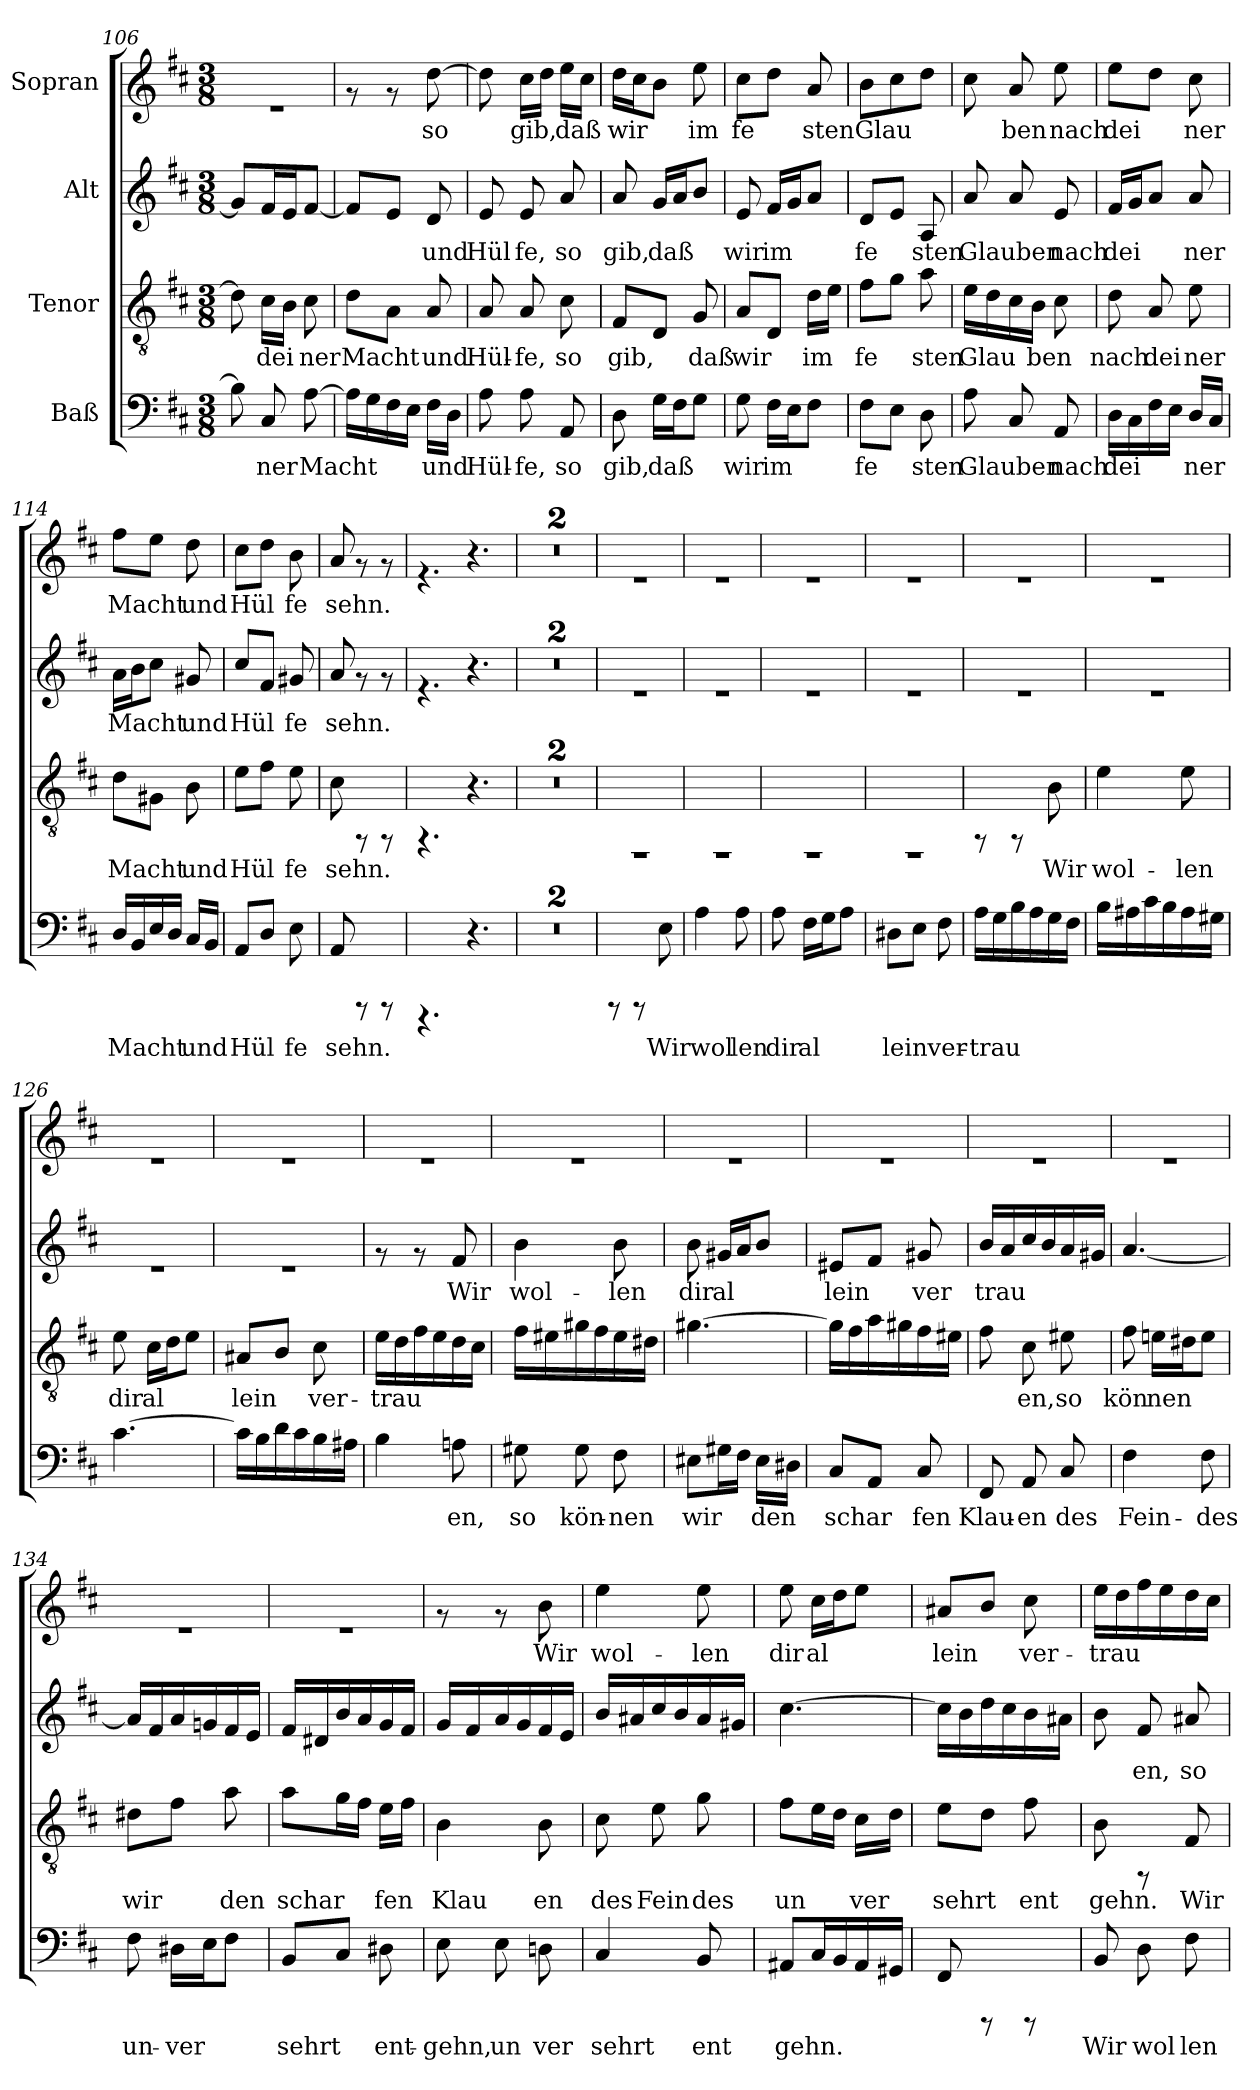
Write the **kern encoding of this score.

**kern	**text	**kern	**text	**kern	**text	**kern	**text
*part4	*part4	*part3	*part3	*part2	*part2	*part1	*part1
*staff4	*staff4	*staff3	*staff3	*staff2	*staff2	*staff1	*staff1
*I"Baß	*	*I"Tenor	*	*I"Alt	*	*I"Sopran	*
*clefF4	*	*clefGv2	*	*clefG2	*	*clefG2	*
*k[f#c#]	*	*k[f#c#]	*	*k[f#c#]	*	*k[f#c#]	*
*D:	*	*D:	*	*D:	*	*D:	*
*M3/8	*	*M3/8	*	*M3/8	*	*M3/8	*
=106	=106	=106	=106	=106	=106	=106	=106
!	!LO:LY:b:cj	!	!LO:LY:b:cj	!	!LO:LY:b:cj	!	!
8B\]	--	8d\]	.	8g/L]	.	4.re	.
!	!LO:LY:b:cj	!	!LO:LY:b:cj	!	!LO:LY:b:cj	!	!
8C#/	-ner	16c#\L	dei-	16f#/	.	.	.
!	!	!	!LO:LY:b:cj	!	!LO:LY:b:cj	!	!
.	.	16B\J	--	16e/	.	.	.
!	!LO:LY:b:cj	!	!LO:LY:b:cj	!	!LO:LY:b:cj	!	!
[>8A\	Macht	8c#\	-ner	[<8f#/J	.	.	.
=107	=107	=107	=107	=107	=107	=107	=107
!	!LO:LY:b:cj	!	!LO:LY:b:cj	!	!LO:LY:b:cj	!	!
16A\L]	.	8d\L	Macht	8f#/L]	.	8rf	.
!	!LO:LY:b:cj	!	!	!	!	!	!
16G\	.	.	.	.	.	.	.
!	!LO:LY:b:cj	!	!LO:LY:b:cj	!	!LO:LY:b:cj	!	!
16F#\	.	8A\J	.	8e/J	.	8rf	.
!	!LO:LY:b:cj	!	!	!	!	!	!
16E\J	.	.	.	.	.	.	.
!	!LO:LY:b:cj	!	!LO:LY:b:cj	!	!LO:LY:b:cj	!	!LO:LY:b:cj
16F#\L	und	8A/	und	8d/	und	[>8dd\	so
!	!LO:LY:b:cj	!	!	!	!	!	!
16D\J	.	.	.	.	.	.	.
=108	=108	=108	=108	=108	=108	=108	=108
!	!LO:LY:b:cj	!	!LO:LY:b:cj	!	!LO:LY:b:cj	!	!LO:LY:b:cj
8A\	Hül-	8A/	Hül-	8e/	Hül	8dd\]	.
!	!LO:LY:b:cj	!	!LO:LY:b:cj	!	!LO:LY:b:cj	!	!LO:LY:b:cj
8A\	-fe,	8A/	-fe,	8e/	fe,	16cc#\L	gib,
!	!	!	!	!	!	!	!LO:LY:b:cj
.	.	.	.	.	.	16dd\J	.
!	!LO:LY:b:cj	!	!LO:LY:b:cj	!	!LO:LY:b:cj	!	!LO:LY:b:cj
8AA/	so	8c#\	so	8a/	so	16ee\L	daß
!	!	!	!	!	!	!	!LO:LY:b:cj
.	.	.	.	.	.	16cc#\J	.
=109	=109	=109	=109	=109	=109	=109	=109
!	!LO:LY:b:cj	!	!LO:LY:b:cj	!	!LO:LY:b:cj	!	!LO:LY:b:cj
8D\	gib,	8F#/L	gib,	8a/	gib,	16dd\L	wir
!	!	!	!	!	!	!	!LO:LY:b:cj
.	.	.	.	.	.	16cc#\	.
!	!LO:LY:b:cj	!	!LO:LY:b:cj	!	!LO:LY:b:cj	!	!LO:LY:b:cj
16G\L	daß	8D/J	.	16g/L	daß	8b\J	.
!	!LO:LY:b:cj	!	!	!	!LO:LY:b:cj	!	!
16F#\	.	.	.	16a/	.	.	.
!	!LO:LY:b:cj	!	!LO:LY:b:cj	!	!LO:LY:b:cj	!	!LO:LY:b:cj
8G\J	.	8G/	daß	8b/J	.	8ee\	im
=110	=110	=110	=110	=110	=110	=110	=110
!	!LO:LY:b:cj	!	!LO:LY:b:cj	!	!LO:LY:b:cj	!	!LO:LY:b:cj
8G\	wir	8A/L	wir	8e/	wir	8cc#\L	fe
!	!LO:LY:b:cj	!	!LO:LY:b:cj	!	!LO:LY:b:cj	!	!LO:LY:b:cj
16F#\L	im	8D/J	.	16f#/L	im	8dd\J	.
!	!LO:LY:b:cj	!	!	!	!LO:LY:b:cj	!	!
16E\	.	.	.	16g/	.	.	.
!	!LO:LY:b:cj	!	!LO:LY:b:cj	!	!LO:LY:b:cj	!	!LO:LY:b:cj
8F#\J	.	16d\L	im	8a/J	.	8a/	sten
!	!	!	!LO:LY:b:cj	!	!	!	!
.	.	16e\J	.	.	.	.	.
=111	=111	=111	=111	=111	=111	=111	=111
!	!LO:LY:b:cj	!	!LO:LY:b:cj	!	!LO:LY:b:cj	!	!LO:LY:b:cj
8F#\L	fe-	8f#\L	fe-	8d/L	fe	8b\L	Glau
!	!LO:LY:b:cj	!	!LO:LY:b:cj	!	!LO:LY:b:cj	!	!LO:LY:b:cj
8E\J	--	8g\J	--	8e/J	.	8cc#\	.
!	!LO:LY:b:cj	!	!LO:LY:b:cj	!	!LO:LY:b:cj	!	!LO:LY:b:cj
8D\	-sten	8a\	-sten	8A/	sten	8dd\J	.
!!LO:PB:g=z
=112	=112	=112	=112	=112	=112	=112	=112
!	!LO:LY:b:cj	!	!LO:LY:b:cj	!	!LO:LY:b:cj	!	!LO:LY:b:cj
8A\	Glauben	16e\L	Glau	8a/	Glauben	8cc#\	.
!	!	!	!LO:LY:b:cj	!	!	!	!
.	.	16d\	.	.	.	.	.
!	!LO:LY:b:cj	!	!LO:LY:b:cj	!	!LO:LY:b:cj	!	!LO:LY:b:cj
8C#/	.	16c#\	.	8a/	.	8a/	ben
!	!	!	!LO:LY:b:cj	!	!	!	!
.	.	16B\J	ben	.	.	.	.
!	!LO:LY:b:cj	!	!LO:LY:b:cj	!	!LO:LY:b:cj	!	!LO:LY:b:cj
8AA/	nach	8c#\	.	8e/	nach	8ee\	nach
=113	=113	=113	=113	=113	=113	=113	=113
!	!LO:LY:b:cj	!	!LO:LY:b:cj	!	!LO:LY:b:cj	!	!LO:LY:b:cj
16D\L	dei	8d\	nach	16f#/L	dei	8ee\L	dei-
!	!LO:LY:b:cj	!	!	!	!LO:LY:b:cj	!	!
16C#\	.	.	.	16g/	.	.	.
!	!LO:LY:b:cj	!	!LO:LY:b:cj	!	!LO:LY:b:cj	!	!LO:LY:b:cj
16F#\	.	8A/	dei	8a/J	.	8dd\J	--
!	!LO:LY:b:cj	!	!	!	!	!	!
16E\J	.	.	.	.	.	.	.
!	!LO:LY:b:cj	!	!LO:LY:b:cj	!	!LO:LY:b:cj	!	!LO:LY:b:cj
16D/L	ner	8e\	ner	8a/	ner	8cc#\	-ner
!	!LO:LY:b:cj	!	!	!	!	!	!
16C#/J	.	.	.	.	.	.	.
=114	=114	=114	=114	=114	=114	=114	=114
!	!LO:LY:b:cj	!	!LO:LY:b:cj	!	!LO:LY:b:cj	!	!LO:LY:b:cj
16D/L	Macht	8d\L	Macht	16a\L	Macht	8ff#\L	Macht
!	!LO:LY:b:cj	!	!	!	!LO:LY:b:cj	!	!
16BB/	.	.	.	16b\	.	.	.
!	!LO:LY:b:cj	!	!LO:LY:b:cj	!	!LO:LY:b:cj	!	!LO:LY:b:cj
16E/	.	8G#X\J	.	8cc#\J	.	8ee\J	.
!	!LO:LY:b:cj	!	!	!	!	!	!
16D/J	.	.	.	.	.	.	.
!	!LO:LY:b:cj	!	!LO:LY:b:cj	!	!LO:LY:b:cj	!	!LO:LY:b:cj
16C#/L	und	8B\	und	8g#X/	und	8dd\	und
!	!LO:LY:b:cj	!	!	!	!	!	!
16BB/J	.	.	.	.	.	.	.
=115	=115	=115	=115	=115	=115	=115	=115
!	!LO:LY:b:cj	!	!LO:LY:b:cj	!	!LO:LY:b:cj	!	!LO:LY:b:cj
8AA/L	Hül	8e\L	Hül	8cc#/L	Hül	8cc#\L	Hül-
!	!LO:LY:b:cj	!	!LO:LY:b:cj	!	!LO:LY:b:cj	!	!LO:LY:b:cj
8D/J	.	8f#\J	.	8f#/J	.	8dd\J	--
!	!LO:LY:b:cj	!	!LO:LY:b:cj	!	!LO:LY:b:cj	!	!LO:LY:b:cj
8E\	fe	8e\	fe	8g#X/	fe	8b\	-fe
=116	=116	=116	=116	=116	=116	=116	=116
!	!LO:LY:b:cj	!	!LO:LY:b:cj	!	!LO:LY:b:cj	!	!LO:LY:b:cj
8AA/	sehn.	8c#\	sehn.	8a/	sehn.	8a/	sehn.
8rCCC	.	8rFF	.	8rf	.	8rf	.
8rCCC	.	8rFF	.	8rf	.	8rf	.
=117	=117	=117	=117	=117	=117	=117	=117
4.rCCC	.	4.rFF	.	4.rf	.	4.rf	.
4.r	.	4.r	.	4.r	.	4.r	.
=118	=118	=118	=118	=118	=118	=118	=118
4.r	.	4.r	.	4.r	.	4.r	.
=119	=119	=119	=119	=119	=119	=119	=119
4.r	.	4.r	.	4.r	.	4.r	.
=120	=120	=120	=120	=120	=120	=120	=120
8rCCC	.	4.rEE	.	4.re	.	4.re	.
8rCCC	.	.	.	.	.	.	.
!	!LO:LY:b:cj	!	!	!	!	!	!
8E\	Wir	.	.	.	.	.	.
=121	=121	=121	=121	=121	=121	=121	=121
!	!LO:LY:b:cj	!	!	!	!	!	!
4A\	wol	4.rEE	.	4.re	.	4.re	.
!	!LO:LY:b:cj	!	!	!	!	!	!
8A\	len	.	.	.	.	.	.
=122	=122	=122	=122	=122	=122	=122	=122
!	!LO:LY:b:cj	!	!	!	!	!	!
8A\	dir	4.rEE	.	4.re	.	4.re	.
!	!LO:LY:b:cj	!	!	!	!	!	!
16F#\L	al	.	.	.	.	.	.
!	!LO:LY:b:cj	!	!	!	!	!	!
16G\	.	.	.	.	.	.	.
!	!LO:LY:b:cj	!	!	!	!	!	!
8A\J	.	.	.	.	.	.	.
!!LO:LB:g=z
=123	=123	=123	=123	=123	=123	=123	=123
!	!LO:LY:b:cj	!	!	!	!	!	!
8D#X\L	lein	4.rEE	.	4.re	.	4.re	.
!	!LO:LY:b:cj	!	!	!	!	!	!
8E\J	.	.	.	.	.	.	.
!	!LO:LY:b:cj	!	!	!	!	!	!
8F#\	ver-	.	.	.	.	.	.
=124	=124	=124	=124	=124	=124	=124	=124
!	!LO:LY:b:cj	!	!	!	!	!	!
16A\L	-trau-	8rFF	.	4.re	.	4.re	.
!	!LO:LY:b:cj	!	!	!	!	!	!
16G\	--	.	.	.	.	.	.
!	!LO:LY:b:cj	!	!	!	!	!	!
16B\	--	8rFF	.	.	.	.	.
!	!LO:LY:b:cj	!	!	!	!	!	!
16A\	--	.	.	.	.	.	.
!	!LO:LY:b:cj	!	!LO:LY:b:cj	!	!	!	!
16G\	--	8B\	Wir	.	.	.	.
!	!LO:LY:b:cj	!	!	!	!	!	!
16F#\J	--	.	.	.	.	.	.
=125	=125	=125	=125	=125	=125	=125	=125
!	!LO:LY:b:cj	!	!LO:LY:b:cj	!	!	!	!
16B\L	--	4e\	wol-	4.re	.	4.re	.
!	!LO:LY:b:cj	!	!	!	!	!	!
16A#X\	--	.	.	.	.	.	.
!	!LO:LY:b:cj	!	!	!	!	!	!
16c#\	--	.	.	.	.	.	.
!	!LO:LY:b:cj	!	!	!	!	!	!
16B\	--	.	.	.	.	.	.
!	!LO:LY:b:cj	!	!LO:LY:b:cj	!	!	!	!
16A#\	--	8e\	-len	.	.	.	.
!	!LO:LY:b:cj	!	!	!	!	!	!
16G#X\J	--	.	.	.	.	.	.
=126	=126	=126	=126	=126	=126	=126	=126
!	!LO:LY:b:cj	!	!LO:LY:b:cj	!	!	!	!
[>4.c#\	--	8e\	dir	4.re	.	4.re	.
!	!	!	!LO:LY:b:cj	!	!	!	!
.	.	16c#\L	al-	.	.	.	.
!	!	!	!LO:LY:b:cj	!	!	!	!
.	.	16d\	--	.	.	.	.
!	!	!	!LO:LY:b:cj	!	!	!	!
.	.	8e\J	--	.	.	.	.
=127	=127	=127	=127	=127	=127	=127	=127
!	!LO:LY:b:cj	!	!LO:LY:b:cj	!	!	!	!
16c#\L]	--	8A#X/L	-lein	4.re	.	4.re	.
!	!LO:LY:b:cj	!	!	!	!	!	!
16B\	--	.	.	.	.	.	.
!	!LO:LY:b:cj	!	!LO:LY:b:cj	!	!	!	!
16d\	--	8B/J	.	.	.	.	.
!	!LO:LY:b:cj	!	!	!	!	!	!
16c#\	--	.	.	.	.	.	.
!	!LO:LY:b:cj	!	!LO:LY:b:cj	!	!	!	!
16B\	--	8c#\	ver-	.	.	.	.
!	!LO:LY:b:cj	!	!	!	!	!	!
16A#X\J	--	.	.	.	.	.	.
=128	=128	=128	=128	=128	=128	=128	=128
!	!LO:LY:b:cj	!	!LO:LY:b:cj	!	!	!	!
4B\	--	16e\L	-trau-	8rf	.	4.re	.
!	!	!	!LO:LY:b:cj	!	!	!	!
.	.	16d\	--	.	.	.	.
!	!	!	!LO:LY:b:cj	!	!	!	!
.	.	16f#\	--	8rf	.	.	.
!	!	!	!LO:LY:b:cj	!	!	!	!
.	.	16e\	--	.	.	.	.
!	!LO:LY:b:cj	!	!LO:LY:b:cj	!	!LO:LY:b:cj	!	!
8An\	-en,	16d\	--	8f#/	Wir	.	.
!	!	!	!LO:LY:b:cj	!	!	!	!
.	.	16c#\J	--	.	.	.	.
=129	=129	=129	=129	=129	=129	=129	=129
!	!LO:LY:b:cj	!	!LO:LY:b:cj	!	!LO:LY:b:cj	!	!
8G#X\	so	16f#\L	--	4b\	wol-	4.re	.
!	!	!	!LO:LY:b:cj	!	!	!	!
.	.	16e#X\	--	.	.	.	.
!	!LO:LY:b:cj	!	!LO:LY:b:cj	!	!	!	!
8G#\	kön-	16g#X\	--	.	.	.	.
!	!	!	!LO:LY:b:cj	!	!	!	!
.	.	16f#\	--	.	.	.	.
!	!LO:LY:b:cj	!	!LO:LY:b:cj	!	!LO:LY:b:cj	!	!
8F#\	-nen	16e#\	--	8b\	-len	.	.
!	!	!	!LO:LY:b:cj	!	!	!	!
.	.	16d#X\J	--	.	.	.	.
!!LO:PB:g=z
=130	=130	=130	=130	=130	=130	=130	=130
!	!LO:LY:b:cj	!	!LO:LY:b:cj	!	!LO:LY:b:cj	!	!
8E#X\L	wir	[>4.g#X\	--	8b\	dir	4.re	.
!	!LO:LY:b:cj	!	!	!	!LO:LY:b:cj	!	!
16G#X\	.	.	.	16g#X/L	al	.	.
!	!LO:LY:b:cj	!	!	!	!LO:LY:b:cj	!	!
16F#\J	.	.	.	16a/	.	.	.
!	!LO:LY:b:cj	!	!	!	!LO:LY:b:cj	!	!
16E#\L	den	.	.	8b/J	.	.	.
!	!LO:LY:b:cj	!	!	!	!	!	!
16D#X\J	.	.	.	.	.	.	.
=131	=131	=131	=131	=131	=131	=131	=131
!	!LO:LY:b:cj	!	!LO:LY:b:cj	!	!LO:LY:b:cj	!	!
8C#/L	schar-	16g#\L]	--	8e#X/L	lein	4.re	.
!	!	!	!LO:LY:b:cj	!	!	!	!
.	.	16f#\	--	.	.	.	.
!	!LO:LY:b:cj	!	!LO:LY:b:cj	!	!LO:LY:b:cj	!	!
8AA/J	--	16a\	--	8f#/J	.	.	.
!	!	!	!LO:LY:b:cj	!	!	!	!
.	.	16g#X\	--	.	.	.	.
!	!LO:LY:b:cj	!	!LO:LY:b:cj	!	!LO:LY:b:cj	!	!
8C#/	-fen	16f#\	--	8g#X/	ver	.	.
!	!	!	!LO:LY:b:cj	!	!	!	!
.	.	16e#X\J	--	.	.	.	.
=132	=132	=132	=132	=132	=132	=132	=132
!	!LO:LY:b:cj	!	!LO:LY:b:cj	!	!LO:LY:b:cj	!	!
8FF#/	Klau-	8f#\	--	16b/L	trau	4.re	.
!	!	!	!	!	!LO:LY:b:cj	!	!
.	.	.	.	16a/	.	.	.
!	!LO:LY:b:cj	!	!LO:LY:b:cj	!	!LO:LY:b:cj	!	!
8AA/	-en	8c#\	-en,	16cc#/	.	.	.
!	!	!	!	!	!LO:LY:b:cj	!	!
.	.	.	.	16b/	.	.	.
!	!LO:LY:b:cj	!	!LO:LY:b:cj	!	!LO:LY:b:cj	!	!
8C#/	des	8e#X\	so	16a/	.	.	.
!	!	!	!	!	!LO:LY:b:cj	!	!
.	.	.	.	16g#X/J	.	.	.
=133	=133	=133	=133	=133	=133	=133	=133
!	!LO:LY:b:cj	!	!LO:LY:b:cj	!	!LO:LY:b:cj	!	!
4F#\	Fein-	8f#\	kön	[<4.a/	.	4.re	.
!	!	!	!LO:LY:b:cj	!	!	!	!
.	.	16en\L	nen	.	.	.	.
!	!	!	!LO:LY:b:cj	!	!	!	!
.	.	16d#X\	.	.	.	.	.
!	!LO:LY:b:cj	!	!LO:LY:b:cj	!	!	!	!
8F#\	-des	8e\J	.	.	.	.	.
=134	=134	=134	=134	=134	=134	=134	=134
!	!LO:LY:b:cj	!	!LO:LY:b:cj	!	!LO:LY:b:cj	!	!
8F#\	un-	8d#X\L	wir	16a/L]	.	4.re	.
!	!	!	!	!	!LO:LY:b:cj	!	!
.	.	.	.	16f#/	.	.	.
!	!LO:LY:b:cj	!	!LO:LY:b:cj	!	!LO:LY:b:cj	!	!
16D#X\L	-ver-	8f#\J	.	16a/	.	.	.
!	!LO:LY:b:cj	!	!	!	!LO:LY:b:cj	!	!
16E\	--	.	.	16gn/	.	.	.
!	!LO:LY:b:cj	!	!LO:LY:b:cj	!	!LO:LY:b:cj	!	!
8F#\J	--	8a\	den	16f#/	.	.	.
!	!	!	!	!	!LO:LY:b:cj	!	!
.	.	.	.	16e/J	.	.	.
=135	=135	=135	=135	=135	=135	=135	=135
!	!LO:LY:b:cj	!	!LO:LY:b:cj	!	!LO:LY:b:cj	!	!
8BB/L	-sehrt	8a\L	schar	16f#/L	.	4.re	.
!	!	!	!	!	!LO:LY:b:cj	!	!
.	.	.	.	16d#X/	.	.	.
!	!LO:LY:b:cj	!	!LO:LY:b:cj	!	!LO:LY:b:cj	!	!
8C#/J	.	16g\	.	16b/	.	.	.
!	!	!	!LO:LY:b:cj	!	!LO:LY:b:cj	!	!
.	.	16f#\J	.	16a/	.	.	.
!	!LO:LY:b:cj	!	!LO:LY:b:cj	!	!LO:LY:b:cj	!	!
8D#X\	ent-	16e\L	fen	16g/	.	.	.
!	!	!	!LO:LY:b:cj	!	!LO:LY:b:cj	!	!
.	.	16f#\J	.	16f#/J	.	.	.
!!LO:PB:g=z
=136	=136	=136	=136	=136	=136	=136	=136
!	!LO:LY:b:cj	!	!LO:LY:b:cj	!	!LO:LY:b:cj	!	!
8E\	-gehn,	4B\	Klau	16g/L	.	8rf	.
!	!	!	!	!	!LO:LY:b:cj	!	!
.	.	.	.	16f#/	.	.	.
!	!LO:LY:b:cj	!	!	!	!LO:LY:b:cj	!	!
8E\	un	.	.	16a/	.	8rf	.
!	!	!	!	!	!LO:LY:b:cj	!	!
.	.	.	.	16g/	.	.	.
!	!LO:LY:b:cj	!	!LO:LY:b:cj	!	!LO:LY:b:cj	!	!LO:LY:b:cj
8Dn\	ver	8B\	en	16f#/	.	8b\	Wir
!	!	!	!	!	!LO:LY:b:cj	!	!
.	.	.	.	16e/J	.	.	.
=137	=137	=137	=137	=137	=137	=137	=137
!	!LO:LY:b:cj	!	!LO:LY:b:cj	!	!LO:LY:b:cj	!	!LO:LY:b:cj
4C#/	sehrt	8c#\	des	16b/L	.	4ee\	wol-
!	!	!	!	!	!LO:LY:b:cj	!	!
.	.	.	.	16a#X/	.	.	.
!	!	!	!LO:LY:b:cj	!	!LO:LY:b:cj	!	!
.	.	8e\	Fein	16cc#/	.	.	.
!	!	!	!	!	!LO:LY:b:cj	!	!
.	.	.	.	16b/	.	.	.
!	!LO:LY:b:cj	!	!LO:LY:b:cj	!	!LO:LY:b:cj	!	!LO:LY:b:cj
8BB/	ent	8g\	des	16a#/	.	8ee\	-len
!	!	!	!	!	!LO:LY:b:cj	!	!
.	.	.	.	16g#X/J	.	.	.
=138	=138	=138	=138	=138	=138	=138	=138
!	!LO:LY:b:cj	!	!LO:LY:b:cj	!	!LO:LY:b:cj	!	!LO:LY:b:cj
8AA#X/L	gehn.	8f#\L	un	[>4.cc#\	.	8ee\	dir
!	!LO:LY:b:cj	!	!LO:LY:b:cj	!	!	!	!LO:LY:b:cj
16C#/	.	16e\	.	.	.	16cc#\L	al-
!	!LO:LY:b:cj	!	!LO:LY:b:cj	!	!	!	!LO:LY:b:cj
16BB/	.	16d\J	.	.	.	16dd\	--
!	!LO:LY:b:cj	!	!LO:LY:b:cj	!	!	!	!LO:LY:b:cj
16AA#/	.	16c#\L	ver	.	.	8ee\J	--
!	!LO:LY:b:cj	!	!LO:LY:b:cj	!	!	!	!
16GG#X/J	.	16d\J	.	.	.	.	.
=139	=139	=139	=139	=139	=139	=139	=139
!	!LO:LY:b:cj	!	!LO:LY:b:cj	!	!LO:LY:b:cj	!	!LO:LY:b:cj
8FF#/	.	8e\L	sehrt	16cc#\L]	.	8a#X/L	-lein
!	!	!	!	!	!LO:LY:b:cj	!	!
.	.	.	.	16b\	.	.	.
!	!	!	!LO:LY:b:cj	!	!LO:LY:b:cj	!	!LO:LY:b:cj
8rCCC	.	8d\J	.	16dd\	.	8b/J	.
!	!	!	!	!	!LO:LY:b:cj	!	!
.	.	.	.	16cc#\	.	.	.
!	!	!	!LO:LY:b:cj	!	!LO:LY:b:cj	!	!LO:LY:b:cj
8rCCC	.	8f#\	ent	16b\	.	8cc#\	ver-
!	!	!	!	!	!LO:LY:b:cj	!	!
.	.	.	.	16a#X\J	.	.	.
=140	=140	=140	=140	=140	=140	=140	=140
!	!LO:LY:b:cj	!	!LO:LY:b:cj	!	!LO:LY:b:cj	!	!LO:LY:b:cj
8BB/	Wir	8B\	gehn.	8b\	.	16ee\L	-trau-
!	!	!	!	!	!	!	!LO:LY:b:cj
.	.	.	.	.	.	16dd\	--
!	!LO:LY:b:cj	!	!	!	!LO:LY:b:cj	!	!LO:LY:b:cj
8D\	wol	8rFF	.	8f#/	en,	16ff#\	--
!	!	!	!	!	!	!	!LO:LY:b:cj
.	.	.	.	.	.	16ee\	--
!	!LO:LY:b:cj	!	!LO:LY:b:cj	!	!LO:LY:b:cj	!	!LO:LY:b:cj
8F#\	len	8F#/	Wir	8a#X/	so	16dd\	--
!	!	!	!	!	!	!	!LO:LY:b:cj
.	.	.	.	.	.	16cc#\J	--
=	=	=	=	=	=	=	=
*-	*-	*-	*-	*-	*-	*-	*-
